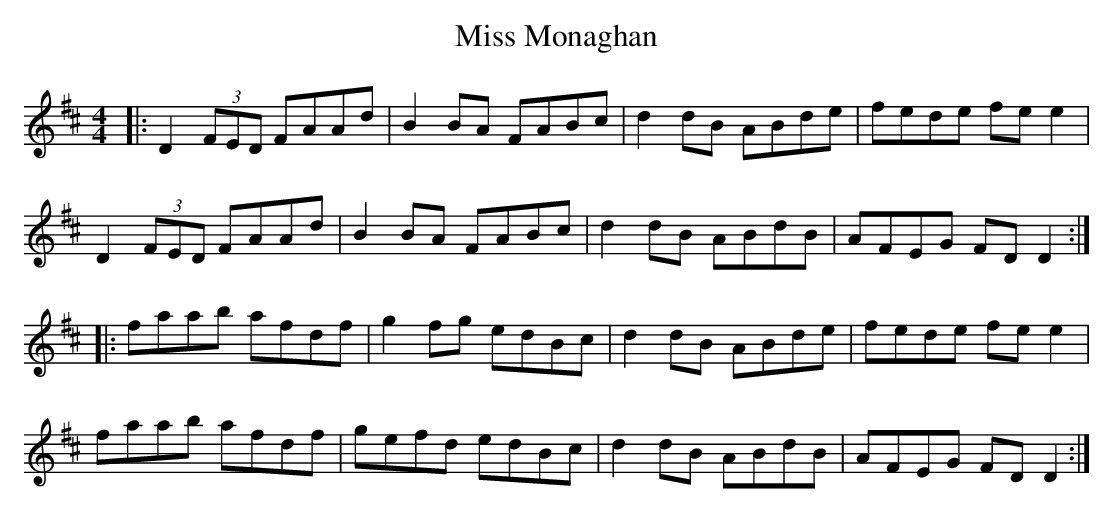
X:1
T: Miss Monaghan
M: 4/4
L: 1/8
K: Dmaj
|:D2(3 FED FAAd|B2BA FABc|d2 dB ABde|fede fe e2|
D2 (3FED FAAd|B2 BA FABc|d2 dB ABdB|AFEG FD D2:|
|:faab afdf|g2 fg edBc|d2 dB ABde|fede fe e2|
faab afdf|gefd edBc|d2 dB ABdB|AFEG FD D2:|
